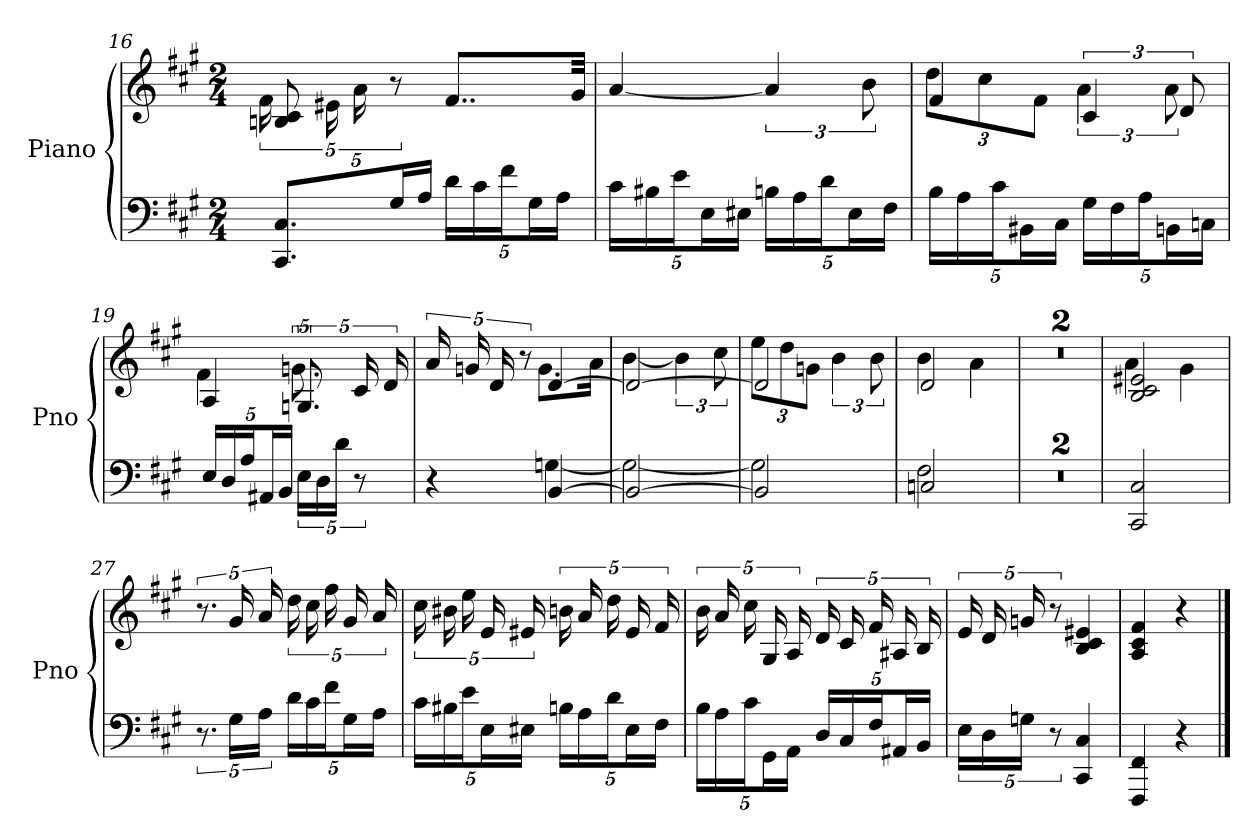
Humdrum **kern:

**kern	**kern
*part1	*part1
*staff2	*staff1
*I"Piano	*
*I'Pno	*
*clefF4	*clefG2
*k[f#c#g#]	*k[f#c#g#]
*f#:	*f#:
*M2/4	*M2/4
=16	=16
*	*^
10.CC#/ 10.C#/L	8Bn 8c#	20f#
.	.	20e#X
.	.	20a
.	8ryy	.
20G#/L	.	10r
20A/JJ	.	.
20d\LL	8..f#L	4ryy
20c#\	.	.
20f#\J	.	.
20G#\L	.	.
20A\JJ	.	.
.	32g#Jkk	.
*	*v	*v
=17	=17
20c#\LL	[4a
20B#X\	.
20e\J	.
20E\L	.
20E#X\JJ	.
20Bn\LL	6a]
20A\	.
20d\J	.
20E#\L	.
.	12b
20F#\JJ	.
=18	=18
*	*^
20B\LL	4f#	12ddL
20A\	.	.
.	.	12cc#
20c#\J	.	.
20BB#X\L	.	.
.	.	12f#J
20C#\JJ	.	.
20G#\LL	6c#	6a
20F#\	.	.
20A\J	.	.
20BBn\L	.	.
.	12d	12a
20Cn\JJ	.	.
=19	=19	=19
20E/LL	4A	4f#
20D/	.	.
20A/J	.	.
20AA#X/L	.	.
20BB/JJ	.	.
20E\LL	10.Gn	10.gn
20D\	.	.
20d\JJ	.	.
10r	10ryy	20c#
.	.	20d
=20	=20	=20
*^	*	*
4r	4ryy	20a	4ryy
.	.	20gn	.
.	.	20d	.
.	.	10r	.
[4BB	[4Gn	[4d	8.gL
.	.	.	16aJk
=21	=21	=21	=21
2BB_	2G_	2d_	[4b
.	.	.	6b]
.	.	.	12cc#
=22	=22	=22	=22
2BB]	2G]	2d]	12eeL
.	.	.	12dd
.	.	.	12gnJ
.	.	.	6b
.	.	.	12b
=23	=23	=23	=23
2Cn	2F#	2d	4b
.	.	.	4a
*v	*v	*	*
*	*v	*v
=24	=24
2r	2r
=25	=25
2r	2r
=26	=26
*	*^
2CC# 2C#	2B 2c# 2e#X	4a
.	.	4g#
*	*v	*v
=27	=27
10.r	10.r
20G#\LL	20g#
20A\JJ	20a
20d\LL	20dd
20c#\	20cc#
20f#\J	20ff#
20G#\L	20g#
20A\JJ	20a
=28	=28
20c#\LL	20cc#
20B#X\	20b#X
20e\J	20ee
20E\L	20e
20E#X\JJ	20e#X
20Bn\LL	20bn
20A\	20a
20d\J	20dd
20E#\L	20e#
20F#\JJ	20f#
=29	=29
20B\LL	20b
20A\	20a
20c#\J	20cc#
20GG#\L	20G#
20AA\JJ	20A
20D/LL	20d
20C#/	20c#
20F#/J	20f#
20AA#X/L	20A#X
20BB/JJ	20B
=30	=30
20E\LL	20e
20D\	20d
20Gn\JJ	20gn
10r	10r
4CC# 4C#	4B 4c# 4e#X
=31	=31
4FFF# 4FF#	4A 4c# 4f#
4r	4r
==	==
*-	*-
